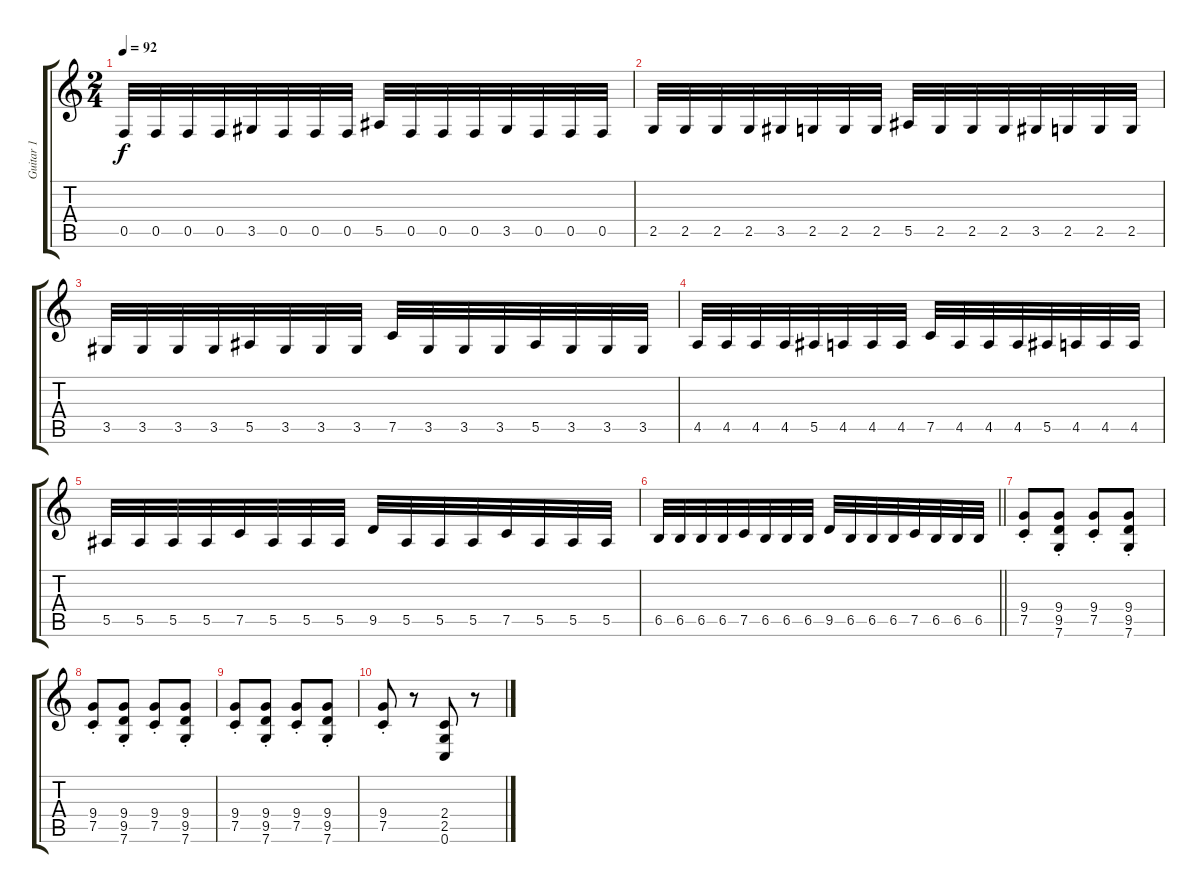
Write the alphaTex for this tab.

\track ("Guitar 1" "Guitar 1") {instrument distortionguitar}
\staff {score tabs}
\tuning (C4 G3 Eb3 Bb2 F2 C2) {hide}
\ts (2 4)
\tempo 92
\clef g2
\ks c
0.5.32{dy f} 0.5.32 0.5.32 0.5.32 3.5.32 0.5.32 0.5.32 0.5.32 5.5.32 0.5.32 0.5.32 0.5.32 3.5.32 0.5.32 0.5.32 0.5.32 |
2.5.32 2.5.32 2.5.32 2.5.32 3.5.32 2.5.32 2.5.32 2.5.32 5.5.32 2.5.32 2.5.32 2.5.32 3.5.32 2.5.32 2.5.32 2.5.32 |
3.5.32 3.5.32 3.5.32 3.5.32 5.5.32 3.5.32 3.5.32 3.5.32 7.5.32 3.5.32 3.5.32 3.5.32 5.5.32 3.5.32 3.5.32 3.5.32 |
4.5.32 4.5.32 4.5.32 4.5.32 5.5.32 4.5.32 4.5.32 4.5.32 7.5.32 4.5.32 4.5.32 4.5.32 5.5.32 4.5.32 4.5.32 4.5.32 |
5.5.32 5.5.32 5.5.32 5.5.32 7.5.32 5.5.32 5.5.32 5.5.32 9.5.32 5.5.32 5.5.32 5.5.32 7.5.32 5.5.32 5.5.32 5.5.32 |
\barLineRight lightlight
6.5.32 6.5.32 6.5.32 6.5.32 7.5.32 6.5.32 6.5.32 6.5.32 9.5.32 6.5.32 6.5.32 6.5.32 7.5.32 6.5.32 6.5.32 6.5.32 |
\section ("" "")
(9.4{st} 7.5{st}).8 (9.4{st} 9.5{st} 7.6{st}).8 (9.4{st} 7.5{st}).8 (9.4{st} 9.5{st} 7.6{st}).8 |
(9.4{st} 7.5{st}).8 (9.4{st} 9.5{st} 7.6{st}).8 (9.4{st} 7.5{st}).8 (9.4{st} 9.5{st} 7.6{st}).8 |
(9.4{st} 7.5{st}).8 (9.4{st} 9.5{st} 7.6{st}).8 (9.4{st} 7.5{st}).8 (9.4{st} 9.5{st} 7.6{st}).8 |
(9.4{st} 7.5{st}).8 r.8 (2.4 2.5 0.6).8 r.8
